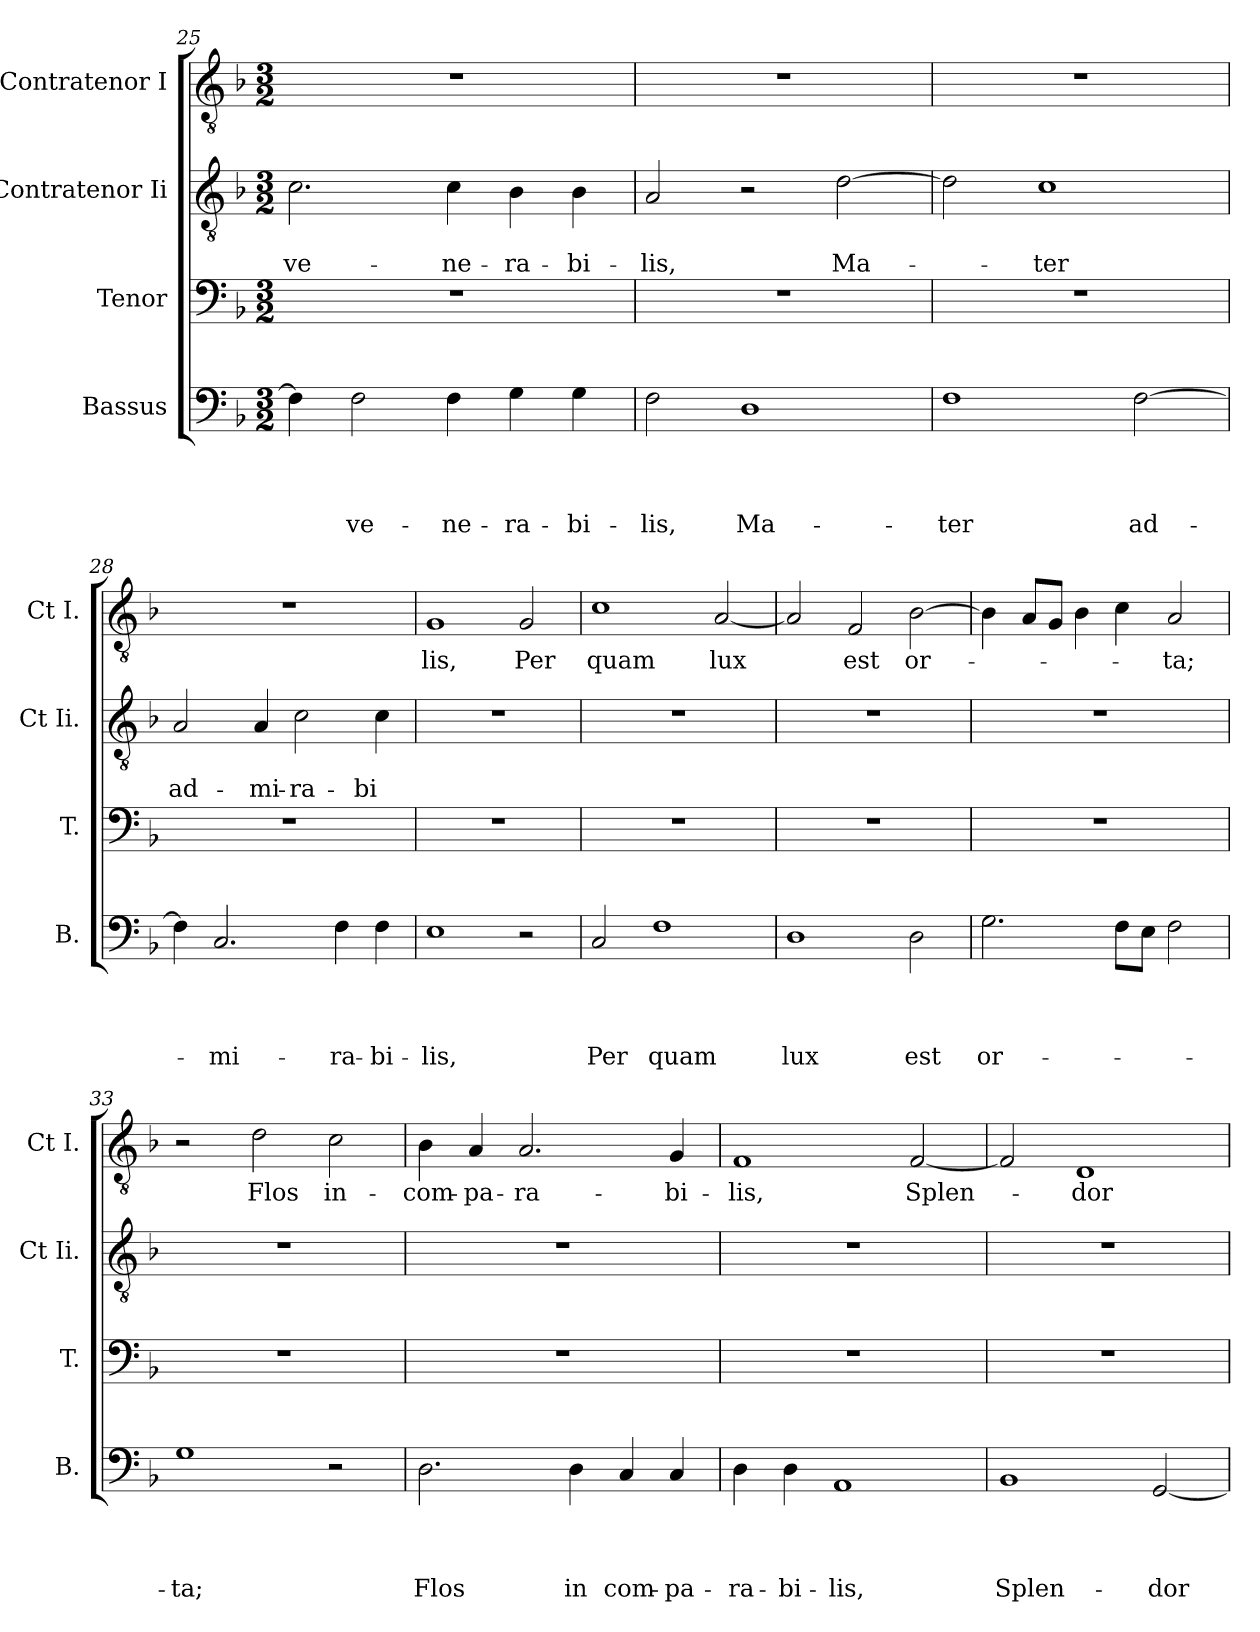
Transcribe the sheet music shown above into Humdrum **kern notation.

**kern	**text	**text	**text	**text	**kern	**kern	**text	**text	**kern	**text
*part4	*part4	*part4	*part4	*part4	*part3	*part2	*part2	*part2	*part1	*part1
*staff4	*staff4	*staff4	*staff4	*staff4	*staff3	*staff2	*staff2	*staff2	*staff1	*staff1
*I"Bassus	*	*	*	*	*I"Tenor	*I"Contratenor Ii	*	*	*I"Contratenor I	*
*I'B.	*	*	*	*	*I'T.	*I'Ct Ii.	*	*	*I'Ct I.	*
*clefF4	*	*	*	*	*clefF4	*clefGv2	*	*	*clefGv2	*
*k[b-]	*	*	*	*	*k[b-]	*k[b-]	*	*	*k[b-]	*
*F:	*	*	*	*	*F:	*F:	*	*	*F:	*
*M3/2	*	*	*	*	*M3/2	*M3/2	*	*	*M3/2	*
=25	=25	=25	=25	=25	=25	=25	=25	=25	=25	=25
!	!	!	!	!	!LO:N:vis=1	!	!	!LO:LY:b	!LO:N:vis=1	!
4F\]	.	.	.	.	1.r	2.c\	.	ve-	1.r	.
!	!	!	!	!LO:LY:b	!	!	!	!	!	!
2F\	.	.	.	ve-	.	.	.	.	.	.
!	!	!	!	!LO:LY:b	!	!	!	!LO:LY:b	!	!
4F\	.	.	.	-ne-	.	4c\	.	-ne-	.	.
!	!	!	!	!LO:LY:b	!	!	!	!LO:LY:b	!	!
4G\	.	.	.	-ra-	.	4B-\	.	-ra-	.	.
!	!	!	!	!LO:LY:b:rj	!	!	!	!LO:LY:b:rj	!	!
4G\	.	.	.	-bi-	.	4B-\	.	-bi-	.	.
=26	=26	=26	=26	=26	=26	=26	=26	=26	=26	=26
!	!	!	!	!LO:LY:b	!LO:N:vis=1	!	!	!LO:LY:b	!LO:N:vis=1	!
2F\	.	.	.	-lis,	1.r	2A/	.	-lis,	1.r	.
!	!	!	!	!LO:LY:b	!	!	!	!	!	!
1D	.	.	.	Ma-	.	2r	.	.	.	.
!	!	!	!	!	!	!	!	!LO:LY:b	!	!
.	.	.	.	.	.	[>2d\	.	Ma-	.	.
=27	=27	=27	=27	=27	=27	=27	=27	=27	=27	=27
!	!	!	!	!LO:LY:b	!LO:N:vis=1	!	!	!	!LO:N:vis=1	!
1F	.	.	.	-ter	1.r	2d\]	.	.	1.r	.
!	!	!	!	!	!	!	!	!LO:LY:b	!	!
.	.	.	.	.	.	1c	.	-ter	.	.
!	!	!	!	!LO:LY:b	!	!	!	!	!	!
[>2F\	.	.	.	ad-	.	.	.	.	.	.
=28	=28	=28	=28	=28	=28	=28	=28	=28	=28	=28
!	!	!	!	!	!LO:N:vis=1	!	!	!LO:LY:b	!LO:N:vis=1	!
4F\]	.	.	.	.	1.r	2A/	.	ad-	1.r	.
!	!	!	!	!LO:LY:b	!	!	!	!	!	!
2.C/	.	.	.	-mi-	.	.	.	.	.	.
!	!	!	!	!	!	!	!	!LO:LY:b	!	!
.	.	.	.	.	.	4A/	.	-mi-	.	.
!	!	!	!	!	!	!	!	!LO:LY:b:rj	!	!
.	.	.	.	.	.	2c\	.	-ra-	.	.
!	!	!	!	!LO:LY:b	!	!	!	!	!	!
4F\	.	.	.	-ra-	.	.	.	.	.	.
!	!	!	!	!LO:LY:b	!	!	!	!LO:LY:b	!	!
4F\	.	.	.	-bi-	.	4c\	.	-bi-	.	.
!!LO:LB:g=z
=29	=29	=29	=29	=29	=29	=29	=29	=29	=29	=29
!	!	!	!	!LO:LY:b	!	!	!	!	!	!LO:LY:b
1E	.	.	.	-lis,	1.r	1.r	.	.	1G	lis,
!	!	!	!	!	!	!	!	!	!	!LO:LY:b
2r	.	.	.	.	.	.	.	.	2G/	Per
=30	=30	=30	=30	=30	=30	=30	=30	=30	=30	=30
!	!	!	!	!LO:LY:b	!	!	!	!	!	!LO:LY:b
2C/	.	.	.	Per	1.r	1.r	.	.	1c	quam
!	!	!	!	!LO:LY:b	!	!	!	!	!	!
1F	.	.	.	quam	.	.	.	.	.	.
!	!	!	!	!	!	!	!	!	!	!LO:LY:b
.	.	.	.	.	.	.	.	.	[<2A/	lux
=31	=31	=31	=31	=31	=31	=31	=31	=31	=31	=31
!	!	!	!	!LO:LY:b	!	!	!	!	!	!
1D	.	.	.	lux	1.r	1.r	.	.	2A/]	.
!	!	!	!	!	!	!	!	!	!	!LO:LY:b
.	.	.	.	.	.	.	.	.	2F/	est
!	!	!	!	!LO:LY:b	!	!	!	!	!	!LO:LY:b
2D\	.	.	.	est	.	.	.	.	[>2B-\	or-
=32	=32	=32	=32	=32	=32	=32	=32	=32	=32	=32
!	!	!	!	!LO:LY:b	!	!	!	!	!	!
2.G\	.	.	.	or-	1.r	1.r	.	.	4B-\]	.
.	.	.	.	.	.	.	.	.	8A/L	.
.	.	.	.	.	.	.	.	.	8G/J	.
.	.	.	.	.	.	.	.	.	4B-\	.
8F\L	.	.	.	.	.	.	.	.	4c\	.
8E\J	.	.	.	.	.	.	.	.	.	.
!	!	!	!	!	!	!	!	!	!	!LO:LY:b
2F\	.	.	.	.	.	.	.	.	2A/	-ta;
=33	=33	=33	=33	=33	=33	=33	=33	=33	=33	=33
!	!	!	!	!LO:LY:b	!	!	!	!	!	!
1G	.	.	.	-ta;	1.r	1.r	.	.	2r	.
!	!	!	!	!	!	!	!	!	!	!LO:LY:b
.	.	.	.	.	.	.	.	.	2d\	Flos
!	!	!	!	!	!	!	!	!	!	!LO:LY:b
2r	.	.	.	.	.	.	.	.	2c\	in-
=34	=34	=34	=34	=34	=34	=34	=34	=34	=34	=34
!	!	!	!	!LO:LY:b	!	!	!	!	!	!LO:LY:b
2.D\	.	.	.	Flos	1.r	1.r	.	.	4B-\	-com-
!	!	!	!	!	!	!	!	!	!	!LO:LY:b:rj
.	.	.	.	.	.	.	.	.	4A/	-pa-
!	!	!	!	!	!	!	!	!	!	!LO:LY:b
.	.	.	.	.	.	.	.	.	2.A/	-ra-
!	!	!	!	!LO:LY:b	!	!	!	!	!	!
4D\	.	.	.	in	.	.	.	.	.	.
!	!	!	!	!LO:LY:b	!	!	!	!	!	!
4C/	.	.	.	com-	.	.	.	.	.	.
!	!	!	!	!LO:LY:b:rj	!	!	!	!	!	!LO:LY:b
4C/	.	.	.	-pa-	.	.	.	.	4G/	-bi-
!!LO:LB:g=z
=35	=35	=35	=35	=35	=35	=35	=35	=35	=35	=35
!	!	!	!	!LO:LY:b	!	!	!	!	!	!LO:LY:b
4D\	.	.	.	-ra-	1.r	1.r	.	.	1F	-lis,
!	!	!	!	!LO:LY:b	!	!	!	!	!	!
4D\	.	.	.	-bi-	.	.	.	.	.	.
!	!	!	!	!LO:LY:b	!	!	!	!	!	!
1AA	.	.	.	-lis,	.	.	.	.	.	.
!	!	!	!	!	!	!	!	!	!	!LO:LY:b
.	.	.	.	.	.	.	.	.	[<2F/	Splen-
=36	=36	=36	=36	=36	=36	=36	=36	=36	=36	=36
!	!	!	!	!LO:LY:b	!	!	!	!	!	!
1BB-	.	.	.	Splen-	1.r	1.r	.	.	2F/]	.
!	!	!	!	!	!	!	!	!	!	!LO:LY:b
.	.	.	.	.	.	.	.	.	1D	-dor
!	!	!	!	!LO:LY:b	!	!	!	!	!	!
[<2GG/	.	.	.	-dor	.	.	.	.	.	.
=	=	=	=	=	=	=	=	=	=	=
*-	*-	*-	*-	*-	*-	*-	*-	*-	*-	*-
